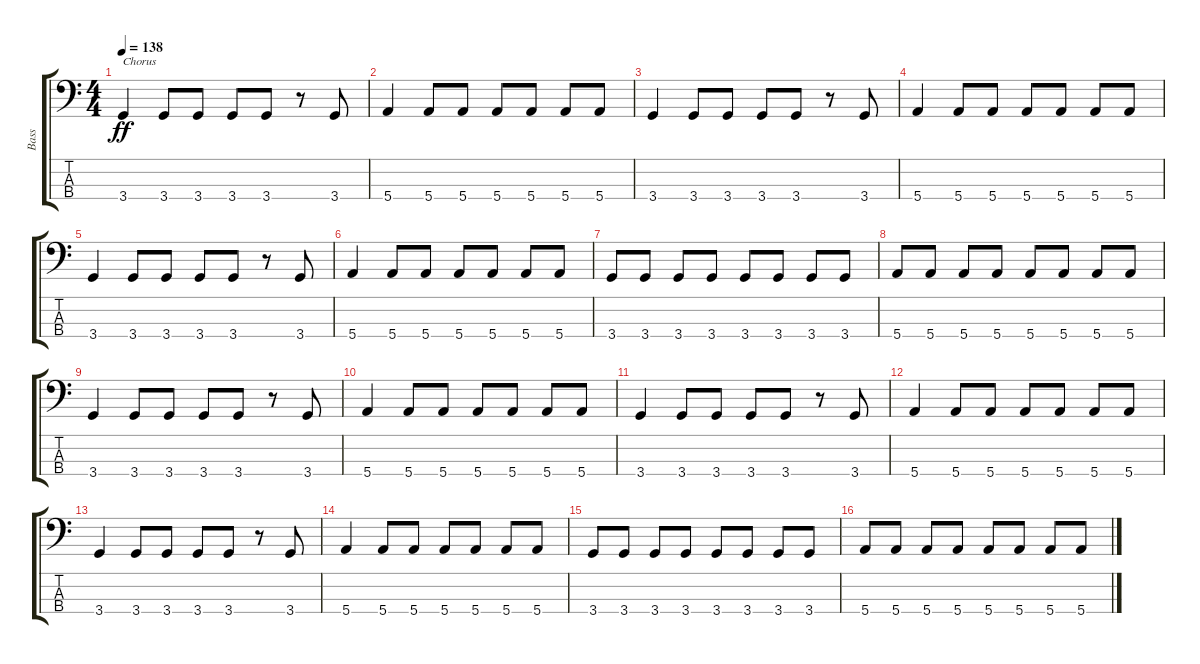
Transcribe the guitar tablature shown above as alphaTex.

\track ("Bass" "Bass") {instrument electricbassfinger}
\staff {score tabs}
\tuning (G2 D2 A1 E1) {hide}
\ts (4 4)
\tempo 138
\clef f4
\ks c
3.4.4{txt "Chorus" dy ff} 3.4.8 3.4.8 3.4.8 3.4.8 r.8 3.4.8 |
5.4.4 5.4.8 5.4.8 5.4.8 5.4.8 5.4.8 5.4.8 |
3.4.4 3.4.8 3.4.8 3.4.8 3.4.8 r.8 3.4.8 |
5.4.4 5.4.8 5.4.8 5.4.8 5.4.8 5.4.8 5.4.8 |
3.4.4 3.4.8 3.4.8 3.4.8 3.4.8 r.8 3.4.8 |
5.4.4 5.4.8 5.4.8 5.4.8 5.4.8 5.4.8 5.4.8 |
3.4.8 3.4.8 3.4.8 3.4.8 3.4.8 3.4.8 3.4.8 3.4.8 |
5.4.8 5.4.8 5.4.8 5.4.8 5.4.8 5.4.8 5.4.8 5.4.8 |
3.4.4 3.4.8 3.4.8 3.4.8 3.4.8 r.8 3.4.8 |
5.4.4 5.4.8 5.4.8 5.4.8 5.4.8 5.4.8 5.4.8 |
3.4.4 3.4.8 3.4.8 3.4.8 3.4.8 r.8 3.4.8 |
5.4.4 5.4.8 5.4.8 5.4.8 5.4.8 5.4.8 5.4.8 |
3.4.4 3.4.8 3.4.8 3.4.8 3.4.8 r.8 3.4.8 |
5.4.4 5.4.8 5.4.8 5.4.8 5.4.8 5.4.8 5.4.8 |
3.4.8 3.4.8 3.4.8 3.4.8 3.4.8 3.4.8 3.4.8 3.4.8 |
5.4.8 5.4.8 5.4.8 5.4.8 5.4.8 5.4.8 5.4.8 5.4.8
